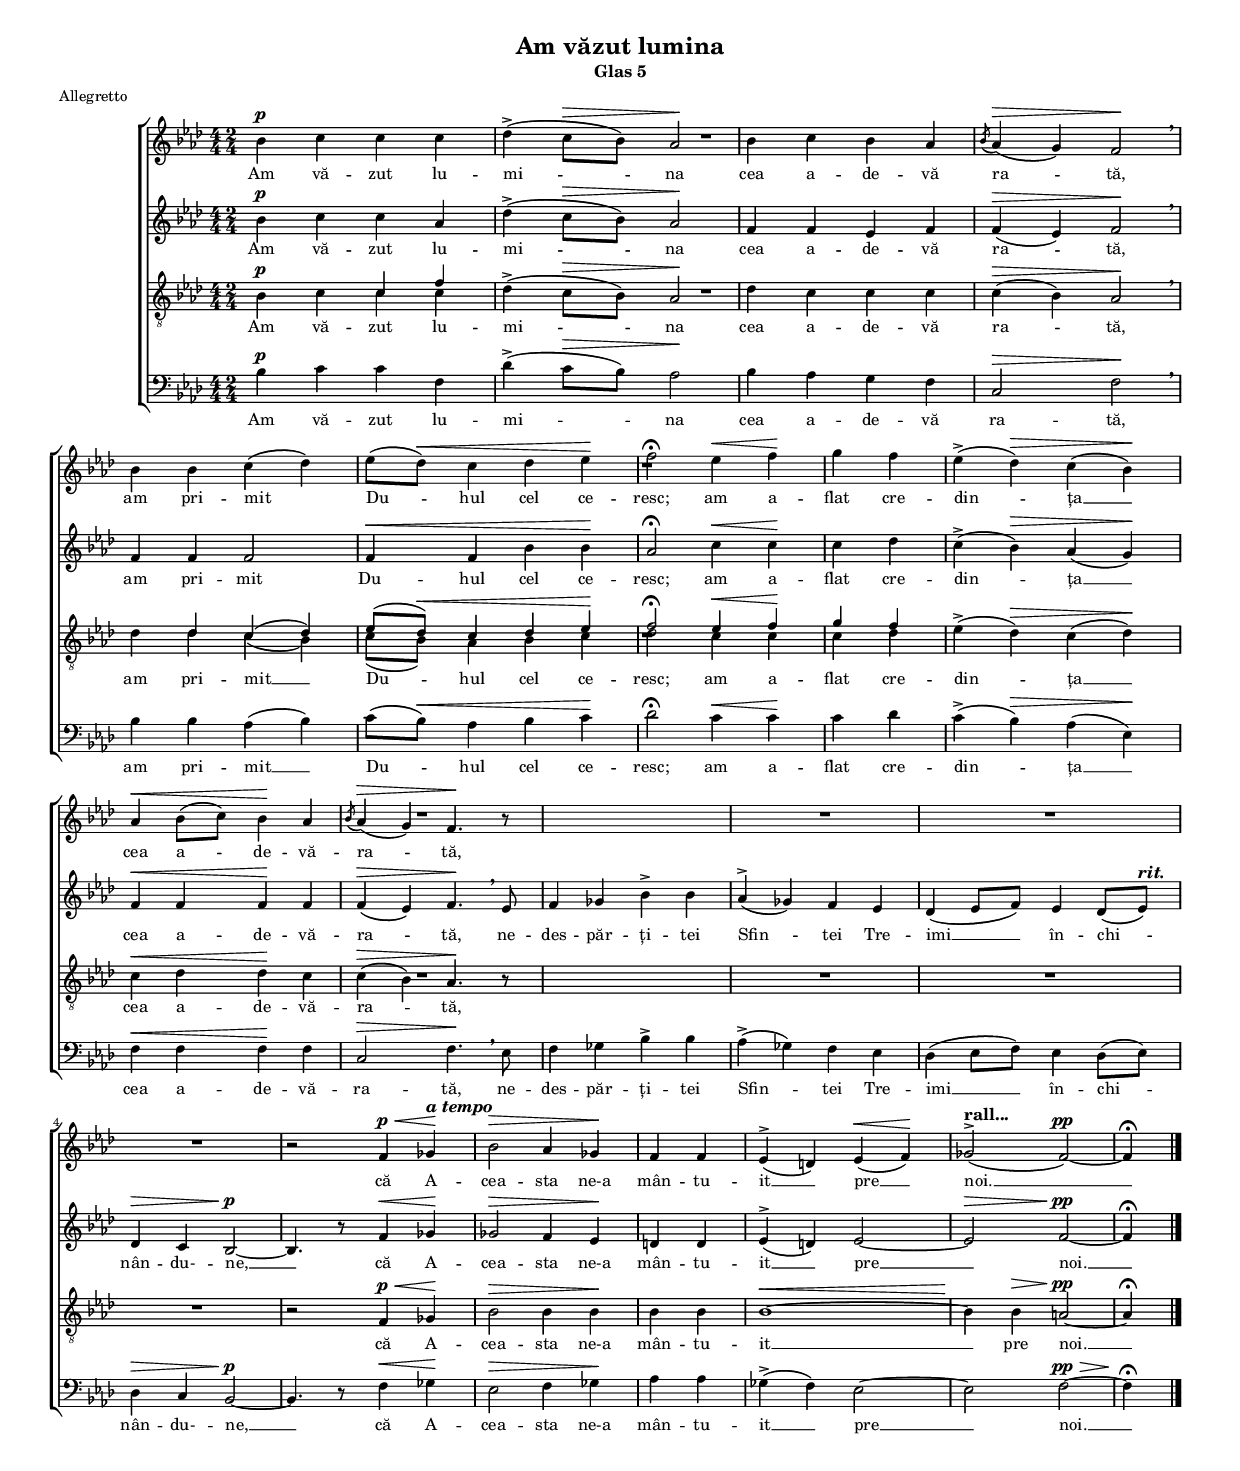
\version "2.19.80"
\include "defines.ly"
#(set-global-staff-size 13)
midiTempo = 
  \midi {
    \tempo 4 = 140
    }


\include "preamble.ly"

\header {
  title = "Am văzut lumina"
  subtitle = "Glas 5"
  meter = "Allegretto"
}

global = {
  \globalPreamble
  \key f \minor
  \override Staff.TimeSignature.stencil = #ly:text-interface::print
  \override Staff.TimeSignature.text = #mixedTimeSigMarkup
}

sopWords = \lyricmode {
  Am vă -- zut lu -- mi -- na cea a -- de -- vă ra -- tă,
  am pri -- mit Du -- hul cel ce -- resc;
  am a -- flat cre -- din -- ța __ cea a -- de -- vă -- ra -- tă,
  % ne -- des -- păr -- ți -- tei Sfin -- tei Tre -- imi __
  % în -- chi -- nân -- du- -- ne,
  că A -- cea -- sta ne-a mân -- tu -- it __ pre __ noi. __
}

altoWords = \lyricmode {
  Am vă -- zut lu -- mi -- na cea a -- de -- vă ra -- tă,
  am pri -- mit Du -- hul cel ce -- resc;
  am a -- flat cre -- din -- ța __ cea a -- de -- vă -- ra -- tă,
  ne -- des -- păr -- ți -- tei Sfin -- tei Tre -- imi __
  în -- chi -- nân -- du- -- ne, __
  că A -- cea -- sta ne-a mân -- tu -- it __ pre __ noi. __
}

tenorWords = \lyricmode {
  Am vă -- zut lu -- mi -- na cea a -- de -- vă ra -- tă,
  am pri -- mit __ Du -- hul cel ce -- resc;
  am a -- flat cre -- din -- ța __ cea a -- de -- vă -- ra -- tă,
  % ne -- des -- păr -- ți -- tei Sfin -- tei Tre -- imi __
  % în -- chi -- nân -- du- -- ne,
  că A -- cea -- sta ne-a mân -- tu -- it __ pre noi. __
}

bassWords = \lyricmode {
  Am vă -- zut lu -- mi -- na cea a -- de -- vă ra -- tă,
  am pri -- mit __ Du -- hul cel ce -- resc;
  am a -- flat cre -- din -- ța __ cea a -- de -- vă -- ra -- tă,
  ne -- des -- păr -- ți -- tei Sfin -- tei Tre -- imi __
  în -- chi -- nân -- du- -- ne, __
  că A -- cea -- sta ne-a mân -- tu -- it __ pre __ noi. __
}

sopMusic = \relative c' {
  \cadenzaOn
  \accidentalStyle forget

  % Am văzut lumina cea adevărată,
  bes'4^\p c4 c4 c4 \bar "|"
  des4(^\accent c8[^\> bes8)] as2\! \bar "|"
  bes4 c4 bes4 as4 \bar "|"
  \acciaccatura bes8 as4(^\> g4) f2\! \breathe \bar "|"

  % am primit Duhul cel ceresc;
  bes4 bes4 c4( des4) \bar "|"
  es8([ des8)]^\< c4 des4 es4\! \bar "|"
  f2^\fermata

  % am a-flat credința cea adevărată,
  es4^\< f4\! \bar "|"
  g4 f4 \bar "|"
  es4(^\accent des4)^\> c4( bes4)\! \bar "|"
  as4^\< bes8([ c8)] bes4\! as4 \bar "|"
  \acciaccatura bes8 as4(^\> g4) f4.\! r8 \bar "|"

  % nedespărțitei Sfintei Treimi închinându-ne,
  \cadenzaOff
  R1 * 4
  \cadenzaOn
  r2

  % că Aceasta ne-a mântuit pre noi.
  f4^\p^\< ges4\!^\atempoMarkup \bar "|"
  bes2^\> as4 ges4\! \bar "|"
  f4 f4 \bar "|"
  es4(^\accent d4) es4(^\< f4)\! \bar "|"
  ges2(^\accent^\rallMarkup f2)~^\pp \bar "|"
  f4^\fermata \bar "|."
}

altoMusic = \relative c' {
  \cadenzaOn
  \accidentalStyle forget

  % Am văzut lumina cea adevărată,
  bes'4^\p c4 c4 as4
  des4(^\accent c8[^\> bes8)] as2\!
  f4 f4 es4 f4
  f4(^\> es4) f2\! \breathe

  % am primit Duhul cel ceresc;
  f4 f4 f2
  f4^\< f4 bes4 bes4\!
  as2^\fermata

  % am a-flat credința cea adevărată,
  c4^\< c4\!
  c4 des4
  c4(^\accent bes4)^\> as4( g4)\!
  f4^\< f4 f4\! f4
  f4(^\> es4) f4.\! \breathe es8

  % nedespărțitei Sfintei Treimi închinându-ne,
  f4 ges4 bes4^\accent bes4
  as4(^\accent ges4) f4 es4
  des4( es8[ f8)] es4 des8([ es8)]^\ritMarkup
  des4^\> c4 bes2~^\p\!
  bes4. r8

  % că Aceasta ne-a mântuit pre noi.
  f'4^\< ges4\!
  ges2^\> f4 es4\!
  d4
  \accidentalStyle no-reset
  d4
  \accidentalStyle forget
  es4(^\accent d4) es2~
  es2^\> f2~^\pp\!
  f4^\fermata \bar "|."
}

tenorMusic = \relative c' {
  \cadenzaOn
  \accidentalStyle forget

  % Am văzut lumina cea adevărată,
  bes4^\p c4
  <<
    { \voiceOne c4 f4 }
    \new Voice = "split" { \voiceTwo c4 c4 }
  >>
  \oneVoice
  des4(^\accent c8[^\> bes8)] as2\!
  des4 c4 c4 c4
  c4(^\> bes4) as2\! \breathe

  % am primit Duhul cel ceresc;
  des4
  <<
    {
      \voiceOne
      des4 c4( des4)
      es8([ des8)]^\< c4 des4 es4\!
      f2^\fermata
    }
    \new Voice = "split" {
      \voiceTwo
      des4 c4( bes4)
      c8([ bes8)] as4 bes4 c4
      des2
    }
  >>
  \oneVoice

  % am a-flat credința cea adevărată,
  <<
    {
      \voiceOne
      es4^\< f4\!
      g4 f4
    }
    \new Voice = "split" {
      c4 c4
      c4 des4
    }
  >>
  \oneVoice
  es4(^\accent des4)^\> c4( des4)\!
  c4^\< des4 des4\! c4
  c4(^\> bes4) as4.\! r8

  % nedespărțitei Sfintei Treimi închinându-ne,
  \cadenzaOff
  R1 * 4
  \cadenzaOn
  r2

  % că Aceasta ne-a mântuit pre noi.
  f4^\p^\< ges4\!
  bes2^\> bes4 bes4\!
  bes4 bes4
  bes1~^\<
  bes4\! bes4^\> a2~\!^\pp
  a4^\fermata \bar "|."
}

bassMusic = \relative c' {
  \cadenzaOn
  \accidentalStyle forget

  % Am văzut lumina cea adevărată,
  bes4^\p c4 c4 f,4
  des'4(^\accent c8[^\> bes8)] as2\!
  bes4 as4 g4 f4
  c2^\> f2\! \breathe

  % am primit Duhul cel ceresc;
  bes4 bes4 as4( bes4)
  c8([ bes8)]^\< as4 bes4 c4\!
  des2^\fermata

  % am a-flat credința cea adevărată,
  c4^\< c4\!
  c4 des4
  c4(^\accent bes4)^\> as4( es4)\!
  f4^\< f4 f4\! f4
  c2^\> f4.\! \breathe es8

  % nedespărțitei Sfintei Treimi închinându-ne,
  f4 ges4 bes4^\accent bes4
  as4(^\accent ges4) f4 es4
  des4( es8[ f8)] es4 des8([ es8)]
  des4^\> c4 bes2~^\p\!
  bes4. r8

  % că Aceasta ne-a mântuit pre noi.
  f'4^\< ges4\!
  es2^\> f4 ges4\!
  as4 as4
  ges4(^\accent f4) es2~
  es2 f2~^\pp^\>
  f4\!^\fermata \bar "|."
}

\include "four-staves.ly"
